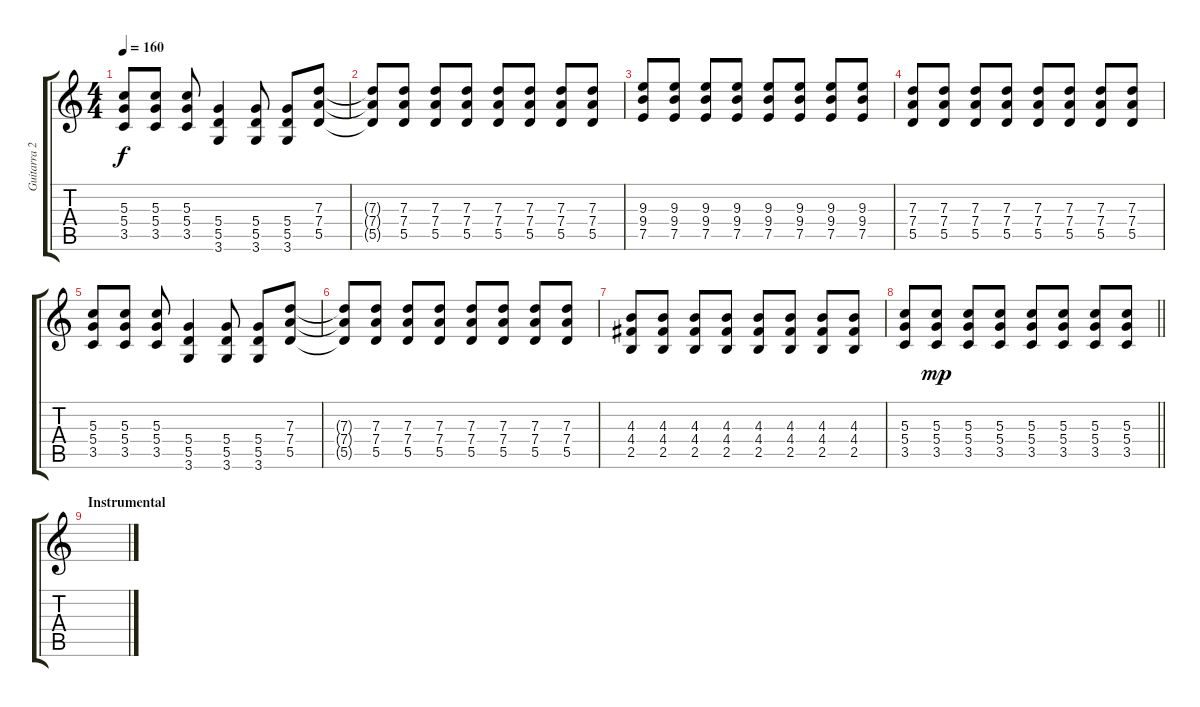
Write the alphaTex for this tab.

\track ("Guitarra 2" "Guitarra 2") {instrument distortionguitar}
\staff {score tabs}
\tuning (E4 B3 G3 D3 A2 E2) {hide}
\ts (4 4)
\tempo 160
\clef g2
\ks c
(5.3 5.4 3.5).8{dy f} (5.3 5.4 3.5).8 (5.3 5.4 3.5).8 (5.4 5.5 3.6).4 (5.4 5.5 3.6).8 (5.4 5.5 3.6).8 (7.3 7.4 5.5).8 |
(7.3{t} 7.4{t} 5.5{t}).8 (7.3 7.4 5.5).8 (7.3 7.4 5.5).8 (7.3 7.4 5.5).8 (7.3 7.4 5.5).8 (7.3 7.4 5.5).8 (7.3 7.4 5.5).8 (7.3 7.4 5.5).8 |
(9.3 9.4 7.5).8 (9.3 9.4 7.5).8 (9.3 9.4 7.5).8 (9.3 9.4 7.5).8 (9.3 9.4 7.5).8 (9.3 9.4 7.5).8 (9.3 9.4 7.5).8 (9.3 9.4 7.5).8 |
(7.3 7.4 5.5).8 (7.3 7.4 5.5).8 (7.3 7.4 5.5).8 (7.3 7.4 5.5).8 (7.3 7.4 5.5).8 (7.3 7.4 5.5).8 (7.3 7.4 5.5).8 (7.3 7.4 5.5).8 |
(5.3 5.4 3.5).8 (5.3 5.4 3.5).8 (5.3 5.4 3.5).8 (5.4 5.5 3.6).4 (5.4 5.5 3.6).8 (5.4 5.5 3.6).8 (7.3 7.4 5.5).8 |
(7.3{t} 7.4{t} 5.5{t}).8 (7.3 7.4 5.5).8 (7.3 7.4 5.5).8 (7.3 7.4 5.5).8 (7.3 7.4 5.5).8 (7.3 7.4 5.5).8 (7.3 7.4 5.5).8 (7.3 7.4 5.5).8 |
(4.3 4.4 2.5).8 (4.3 4.4 2.5).8 (4.3 4.4 2.5).8 (4.3 4.4 2.5).8 (4.3 4.4 2.5).8 (4.3 4.4 2.5).8 (4.3 4.4 2.5).8 (4.3 4.4 2.5).8 |
\barLineRight lightlight
(5.3 5.4 3.5).8 (5.3 5.4 3.5).8{dy mp} (5.3 5.4 3.5).8 (5.3 5.4 3.5).8 (5.3 5.4 3.5).8 (5.3 5.4 3.5).8 (5.3 5.4 3.5).8 (5.3 5.4 3.5).8 |
\section ("" "Instrumental")
